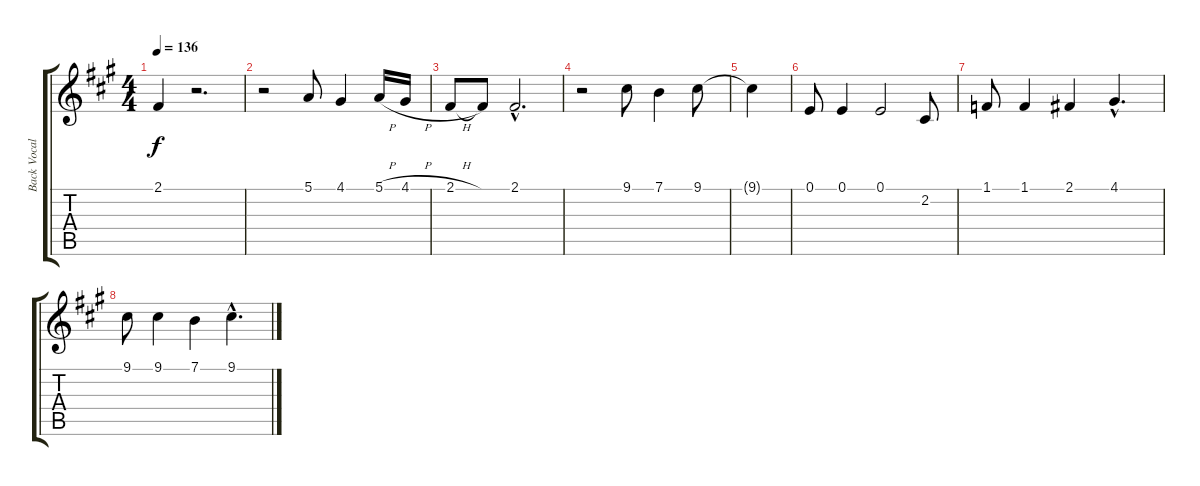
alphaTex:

\track ("Back Vocal" "Back Vocal") {instrument fx5brightness}
\staff {score tabs}
\tuning (E4 B3 Gb3 D3 A2 E2) {hide}
\ts (4 4)
\tempo 136
\clef g2
\ks a
2.1{t}.4{dy f} r.2{d} |
r.2 5.1.8 4.1.4 5.1{h}.16 4.1{h}.16 |
2.1{h}.8 2.1{t}.8 2.1{hac}.2{d} |
r.2 9.1.8 7.1.4 9.1.8 |
9.1{t}.4 |
0.1.8 0.1.4 0.1.2 2.2.8 |
1.1.8 1.1.4 2.1.4 4.1{hac}.4{d} |
9.1.8 9.1.4 7.1.4 9.1{hac}.4{d}
